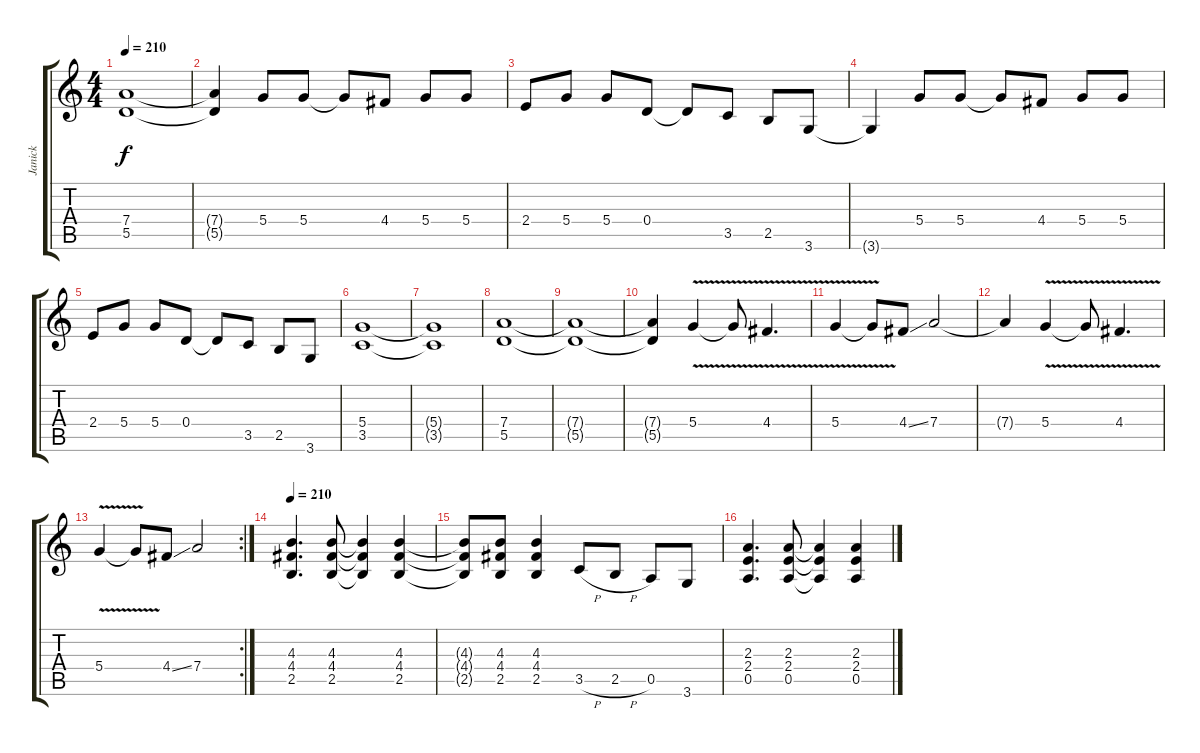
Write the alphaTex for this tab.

\track ("Janick" "Janick") {instrument distortionguitar}
\staff {score tabs}
\tuning (E4 B3 G3 D3 A2 E2) {hide}
\ts (4 4)
\tempo 210
\clef g2
\ks c
(7.4{t} 5.5{t}).1{dy f} |
(7.4{t} 5.5{t}).4 5.4.8 5.4.8 5.4{t}.8 4.4.8 5.4.8 5.4.8 |
2.4.8 5.4.8 5.4.8 0.4.8 0.4{t}.8 3.5.8 2.5.8 3.6.8 |
3.6{t}.4 5.4.8 5.4.8 5.4{t}.8 4.4.8 5.4.8 5.4.8 |
2.4.8 5.4.8 5.4.8 0.4.8 0.4{t}.8 3.5.8 2.5.8 3.6.8 |
(5.4 3.5).1 |
(5.4{t} 3.5{t}).1 |
(7.4 5.5).1 |
(7.4{t} 5.5{t}).1 |
(7.4{t} 5.5{t}).4 5.4{v}.4 5.4{t}.8 4.4{v}.4{d} |
5.4{v}.4 5.4{t}.8 4.4{ss}.8 7.4.2 |
7.4{t}.4 5.4{v}.4 5.4{t}.8 4.4{v}.4{d} |
\rc 2
5.4{v}.4 5.4{t}.8 4.4{ss}.8 7.4.2 |
\tempo 210
(4.3 4.4 2.5).4{d volume 10} (4.3 4.4 2.5).8 (4.3{t} 4.4{t} 2.5{t}).4 (4.3 4.4 2.5).4 |
(4.3{t} 4.4{t} 2.5{t}).8 (4.3 4.4 2.5).8 (4.3 4.4 2.5).4 3.5{h}.8 2.5{h}.8 0.5.8 3.6.8 |
(2.3 2.4 0.5).4{d} (2.3 2.4 0.5).8 (2.3{t} 2.4{t} 0.5{t}).4 (2.3 2.4 0.5).4
